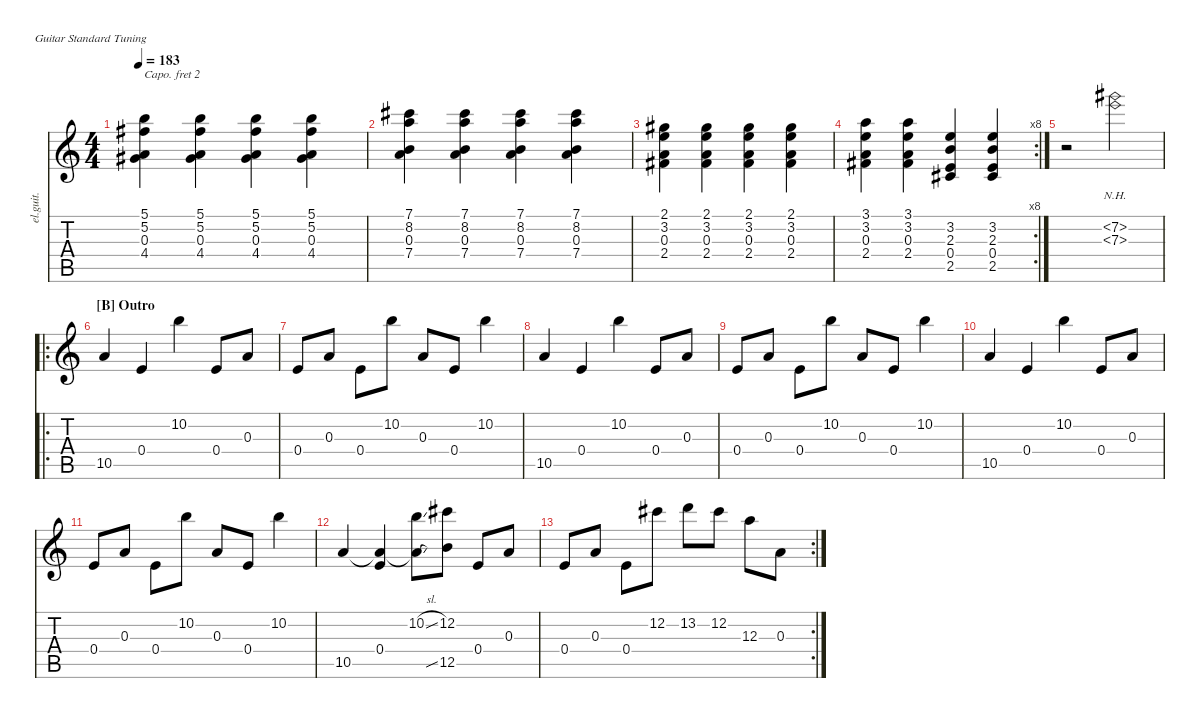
\defaultSystemsLayout 4
\hideDynamics
\bracketExtendMode nobrackets
\otherSystemsTrackNameOrientation horizontal
\track ("Clean Guitar" "el.guit.") {instrument electricguitarclean}
\staff {score tabs}
\capo 2
\tuning (E4 B3 G3 D3 A2 E2)
\ts (4 4)
\tempo 183
\clef g2
\ks c
(5.1 5.2{acc #} 0.3 4.4{acc #}).4{dy mf beam Down} (5.1 5.2{acc #} 0.3 4.4{acc #}).4{beam Down} (5.1 5.2{acc #} 0.3 4.4{acc #}).4{beam Down} (5.1 5.2{acc #} 0.3 4.4{acc #}).4{beam Down} |
(7.1{acc #} 8.2 0.3 7.4).4{beam Down} (7.1{acc #} 8.2 0.3 7.4).4{beam Down} (7.1{acc #} 8.2 0.3 7.4).4{beam Down} (7.1{acc #} 8.2 0.3 7.4).4{beam Down} |
(2.1{acc #} 3.2 0.3 2.4{acc #}).4{beam Down} (2.1{acc #} 3.2 0.3 2.4{acc #}).4{beam Down} (2.1{acc #} 3.2 0.3 2.4{acc #}).4{beam Down} (2.1{acc #} 3.2 0.3 2.4{acc #}).4{beam Down} |
\rc 8
(3.1 3.2 2.4{acc #} 0.3).4{beam Down} (3.1 3.2 2.4{acc #} 0.3).4{beam Down} (3.2 2.3 2.5{acc #} 0.4).4{beam Up} (3.2 2.3 2.5{acc #} 0.4).4{beam Up} |
r.2{beam Down} (7.2{nh acc #} 7.3{nh}).2{beam Down} |
\ro
\section ("B" "Outro")
10.5.4{beam Up} 0.4.4{beam Up} 10.2.4{beam Down} 0.4.8{beam Up} 0.3.8{beam Up} |
0.4.8{beam Up} 0.3.8{beam Up} 0.4.8{beam Down} 10.2.8{beam Down} 0.3.8{beam Up} 0.4.8{beam Up} 10.2.4{beam Down} |
10.5.4{beam Up} 0.4.4{beam Up} 10.2.4{beam Down} 0.4.8{beam Up} 0.3.8{beam Up} |
0.4.8{beam Up} 0.3.8{beam Up} 0.4.8{beam Down} 10.2.8{beam Down} 0.3.8{beam Up} 0.4.8{beam Up} 10.2.4{beam Down} |
10.5.4{beam Up} 0.4.4{beam Up} 10.2.4{beam Down} 0.4.8{beam Up} 0.3.8{beam Up} |
0.4.8{beam Up} 0.3.8{beam Up} 0.4.8{beam Down} 10.2.8{beam Down} 0.3.8{beam Up} 0.4.8{beam Up} 10.2.4{beam Down} |
10.5.4{beam Up} (0.4 10.5{t}).4{beam Up} (10.2{sl} 10.5{sl t}).8{beam Down} (12.2{acc #} 12.5).8{beam Down} 0.4.8{beam Up} 0.3.8{beam Up} |
\rc 2
0.4.8{beam Up} 0.3.8{beam Up} 0.4.8{beam Down} 12.2{acc #}.8{beam Down} 13.2.8{beam Down} 12.2{acc #}.8{beam Down} 12.3.8{beam Down} 0.3.8{beam Down}
